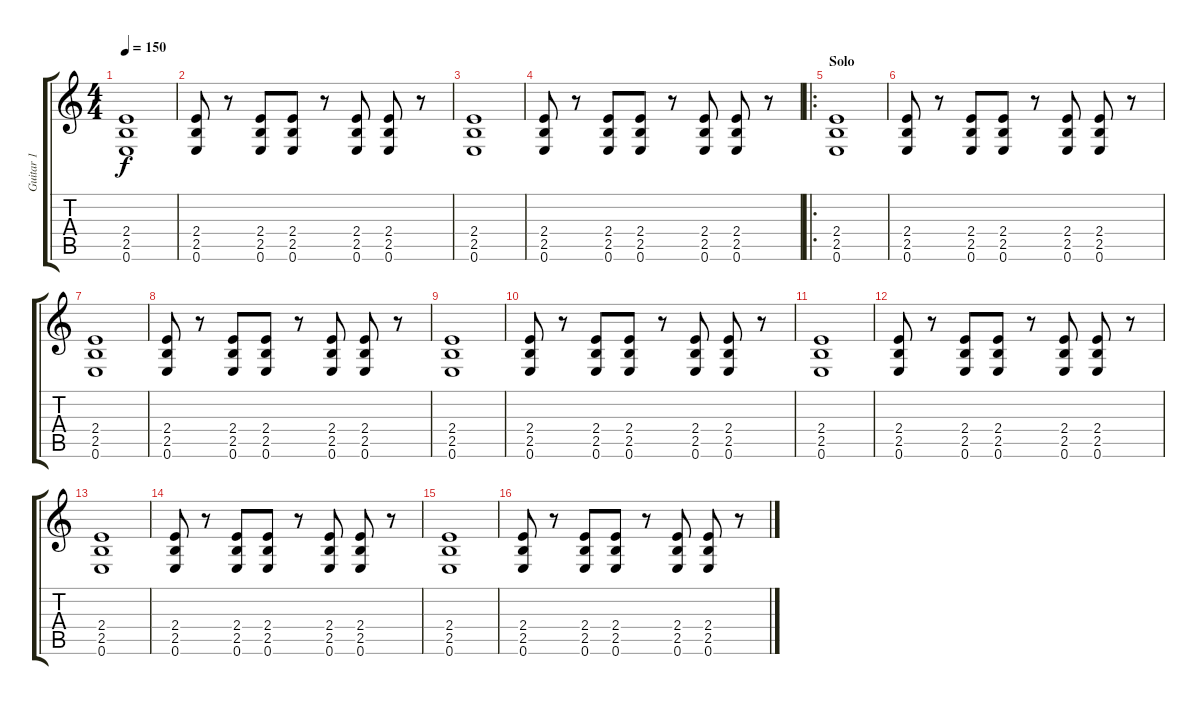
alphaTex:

\track ("Guitar 1" "Guitar 1") {instrument overdrivenguitar}
\staff {score tabs}
\tuning (E4 B3 G3 D3 A2 E2) {hide}
\ts (4 4)
\tempo 150
\clef g2
\ks c
(2.4 2.5 0.6).1{dy f} |
(2.4 2.5 0.6).8 r.8 (2.4 2.5 0.6).8 (2.4 2.5 0.6).8 r.8 (2.4 2.5 0.6).8 (2.4 2.5 0.6).8 r.8 |
(2.4 2.5 0.6).1 |
(2.4 2.5 0.6).8 r.8 (2.4 2.5 0.6).8 (2.4 2.5 0.6).8 r.8 (2.4 2.5 0.6).8 (2.4 2.5 0.6).8 r.8 |
\ro
\section ("" "Solo")
(2.4 2.5 0.6).1{volume 12} |
(2.4 2.5 0.6).8 r.8 (2.4 2.5 0.6).8 (2.4 2.5 0.6).8 r.8 (2.4 2.5 0.6).8 (2.4 2.5 0.6).8 r.8 |
(2.4 2.5 0.6).1 |
(2.4 2.5 0.6).8 r.8 (2.4 2.5 0.6).8 (2.4 2.5 0.6).8 r.8 (2.4 2.5 0.6).8 (2.4 2.5 0.6).8 r.8 |
(2.4 2.5 0.6).1 |
(2.4 2.5 0.6).8 r.8 (2.4 2.5 0.6).8 (2.4 2.5 0.6).8 r.8 (2.4 2.5 0.6).8 (2.4 2.5 0.6).8 r.8 |
(2.4 2.5 0.6).1 |
(2.4 2.5 0.6).8 r.8 (2.4 2.5 0.6).8 (2.4 2.5 0.6).8 r.8 (2.4 2.5 0.6).8 (2.4 2.5 0.6).8 r.8 |
(2.4 2.5 0.6).1{volume 12} |
(2.4 2.5 0.6).8 r.8 (2.4 2.5 0.6).8 (2.4 2.5 0.6).8 r.8 (2.4 2.5 0.6).8 (2.4 2.5 0.6).8 r.8 |
(2.4 2.5 0.6).1 |
(2.4 2.5 0.6).8 r.8 (2.4 2.5 0.6).8 (2.4 2.5 0.6).8 r.8 (2.4 2.5 0.6).8 (2.4 2.5 0.6).8 r.8
